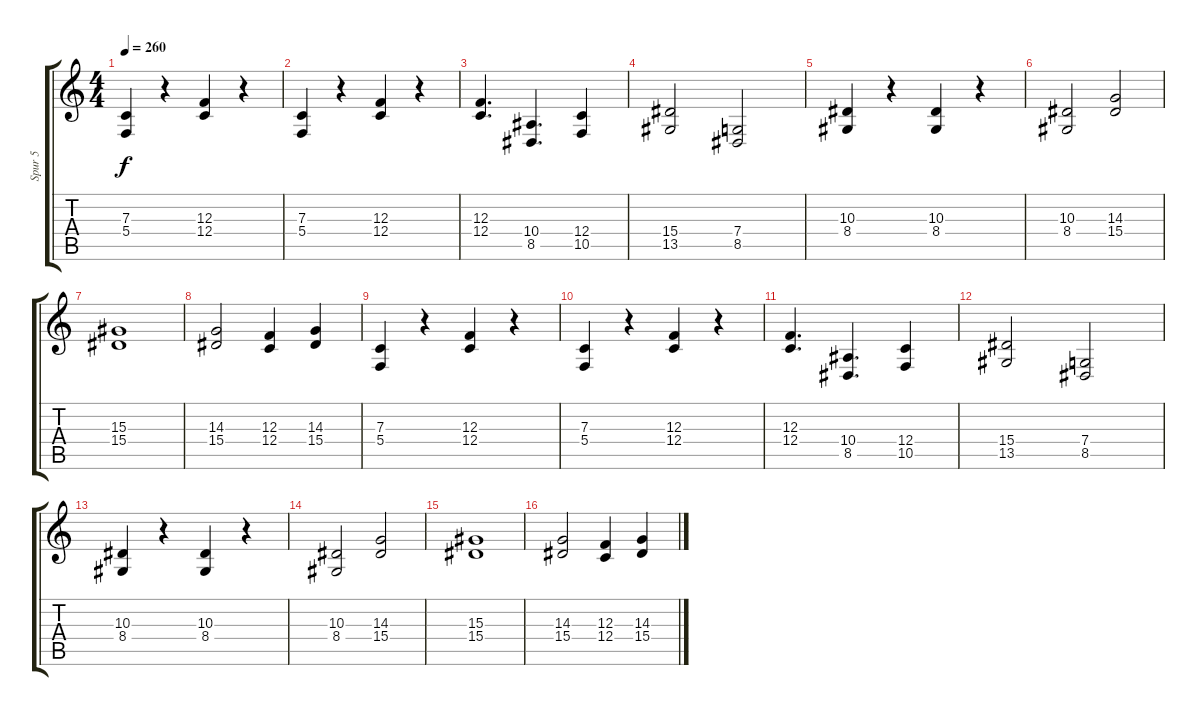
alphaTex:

\track ("Spur 5" "Spur 5") {instrument stringensemble1}
\staff {score tabs}
\tuning (D4 A3 F3 C3 G2 D2) {hide}
\ts (4 4)
\tempo 260
\clef g2
\ks c
(7.3 5.4).4{dy f instrument stringensemble1} r.4 (12.3 12.4).4 r.4 |
(7.3 5.4).4 r.4 (12.3 12.4).4 r.4 |
(12.3 12.4).4{d} (10.4 8.5).4{d} (12.4 10.5).4 |
(15.4 13.5).2 (7.4 8.5).2 |
(10.3 8.4).4 r.4 (10.3 8.4).4 r.4 |
(10.3 8.4).2 (14.3 15.4).2 |
(15.3 15.4).1 |
(14.3 15.4).2 (12.3 12.4).4 (14.3 15.4).4 |
(7.3 5.4).4 r.4 (12.3 12.4).4 r.4 |
(7.3 5.4).4 r.4 (12.3 12.4).4 r.4 |
(12.3 12.4).4{d} (10.4 8.5).4{d} (12.4 10.5).4 |
(15.4 13.5).2 (7.4 8.5).2 |
(10.3 8.4).4 r.4 (10.3 8.4).4 r.4 |
(10.3 8.4).2 (14.3 15.4).2 |
(15.3 15.4).1 |
(14.3 15.4).2 (12.3 12.4).4 (14.3 15.4).4
